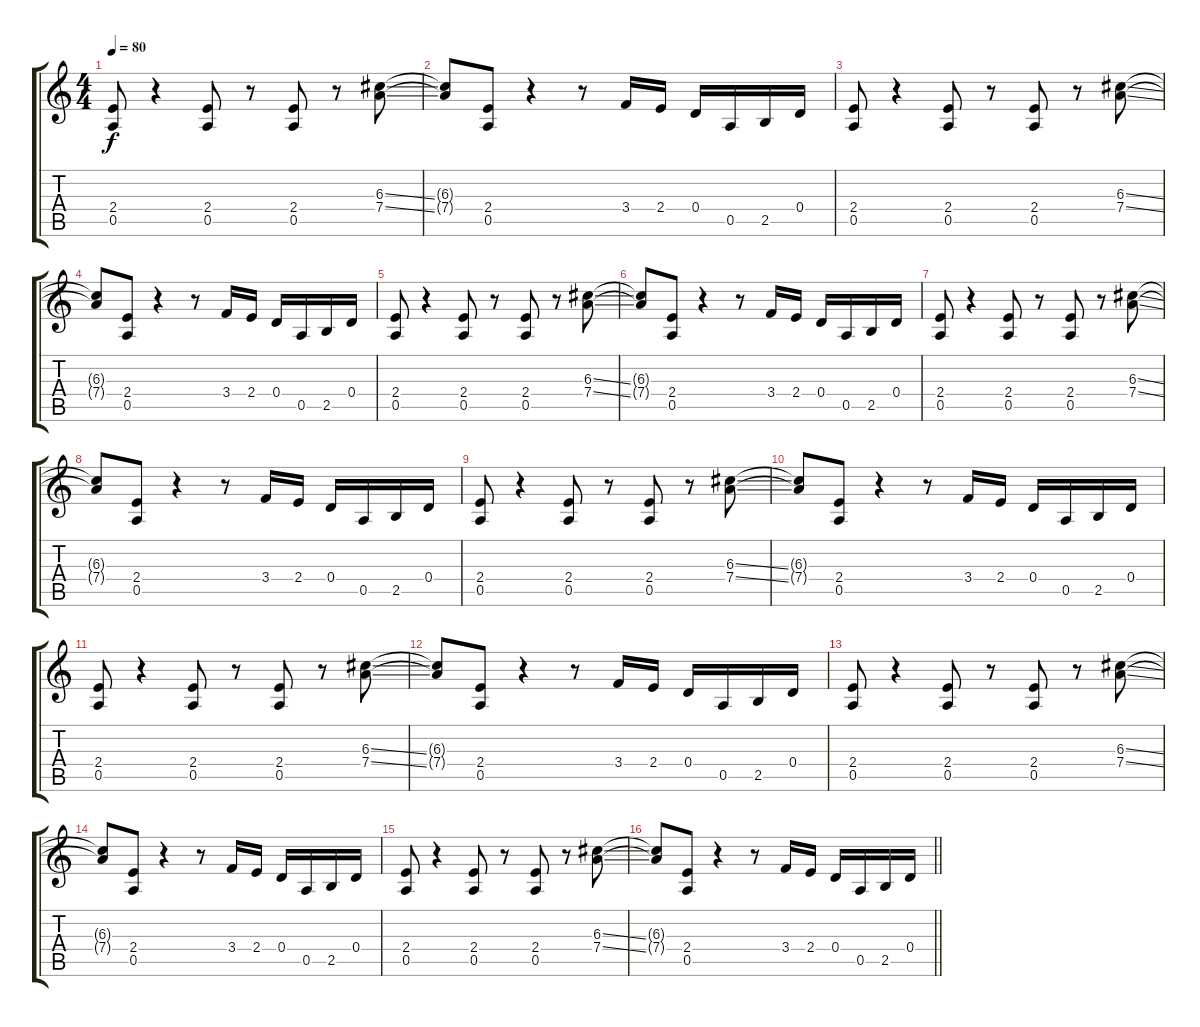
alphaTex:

\track "" {instrument acousticguitarsteel}
\staff {score tabs}
\tuning (D4 A3 G3 D3 A2 D2) {hide}
\ts (4 4)
\tempo 80
\clef g2
\ks c
(2.4 0.5).8{dy f} r.4 (2.4 0.5).8 r.8 (2.4 0.5).8 r.8 (6.3{ss} 7.4{ss}).8 |
(6.3{t} 7.4{t}).8 (2.4 0.5).8 r.4 r.8 3.4.16 2.4.16 0.4.16 0.5.16 2.5.16 0.4.16 |
(2.4 0.5).8 r.4 (2.4 0.5).8 r.8 (2.4 0.5).8 r.8 (6.3{ss} 7.4{ss}).8 |
(6.3{t} 7.4{t}).8 (2.4 0.5).8 r.4 r.8 3.4.16 2.4.16 0.4.16 0.5.16 2.5.16 0.4.16 |
(2.4 0.5).8 r.4 (2.4 0.5).8 r.8 (2.4 0.5).8 r.8 (6.3{ss} 7.4{ss}).8 |
(6.3{t} 7.4{t}).8 (2.4 0.5).8 r.4 r.8 3.4.16 2.4.16 0.4.16 0.5.16 2.5.16 0.4.16 |
(2.4 0.5).8 r.4 (2.4 0.5).8 r.8 (2.4 0.5).8 r.8 (6.3{ss} 7.4{ss}).8 |
(6.3{t} 7.4{t}).8 (2.4 0.5).8 r.4 r.8 3.4.16 2.4.16 0.4.16 0.5.16 2.5.16 0.4.16 |
(2.4 0.5).8 r.4 (2.4 0.5).8 r.8 (2.4 0.5).8 r.8 (6.3{ss} 7.4{ss}).8 |
(6.3{t} 7.4{t}).8 (2.4 0.5).8 r.4 r.8 3.4.16 2.4.16 0.4.16 0.5.16 2.5.16 0.4.16 |
(2.4 0.5).8 r.4 (2.4 0.5).8 r.8 (2.4 0.5).8 r.8 (6.3{ss} 7.4{ss}).8 |
(6.3{t} 7.4{t}).8 (2.4 0.5).8 r.4 r.8 3.4.16 2.4.16 0.4.16 0.5.16 2.5.16 0.4.16 |
(2.4 0.5).8 r.4 (2.4 0.5).8 r.8 (2.4 0.5).8 r.8 (6.3{ss} 7.4{ss}).8 |
(6.3{t} 7.4{t}).8 (2.4 0.5).8 r.4 r.8 3.4.16 2.4.16 0.4.16 0.5.16 2.5.16 0.4.16 |
(2.4 0.5).8 r.4 (2.4 0.5).8 r.8 (2.4 0.5).8 r.8 (6.3{ss} 7.4{ss}).8 |
\barLineRight lightlight
(6.3{t} 7.4{t}).8 (2.4 0.5).8 r.4 r.8 3.4.16 2.4.16 0.4.16 0.5.16 2.5.16 0.4.16
